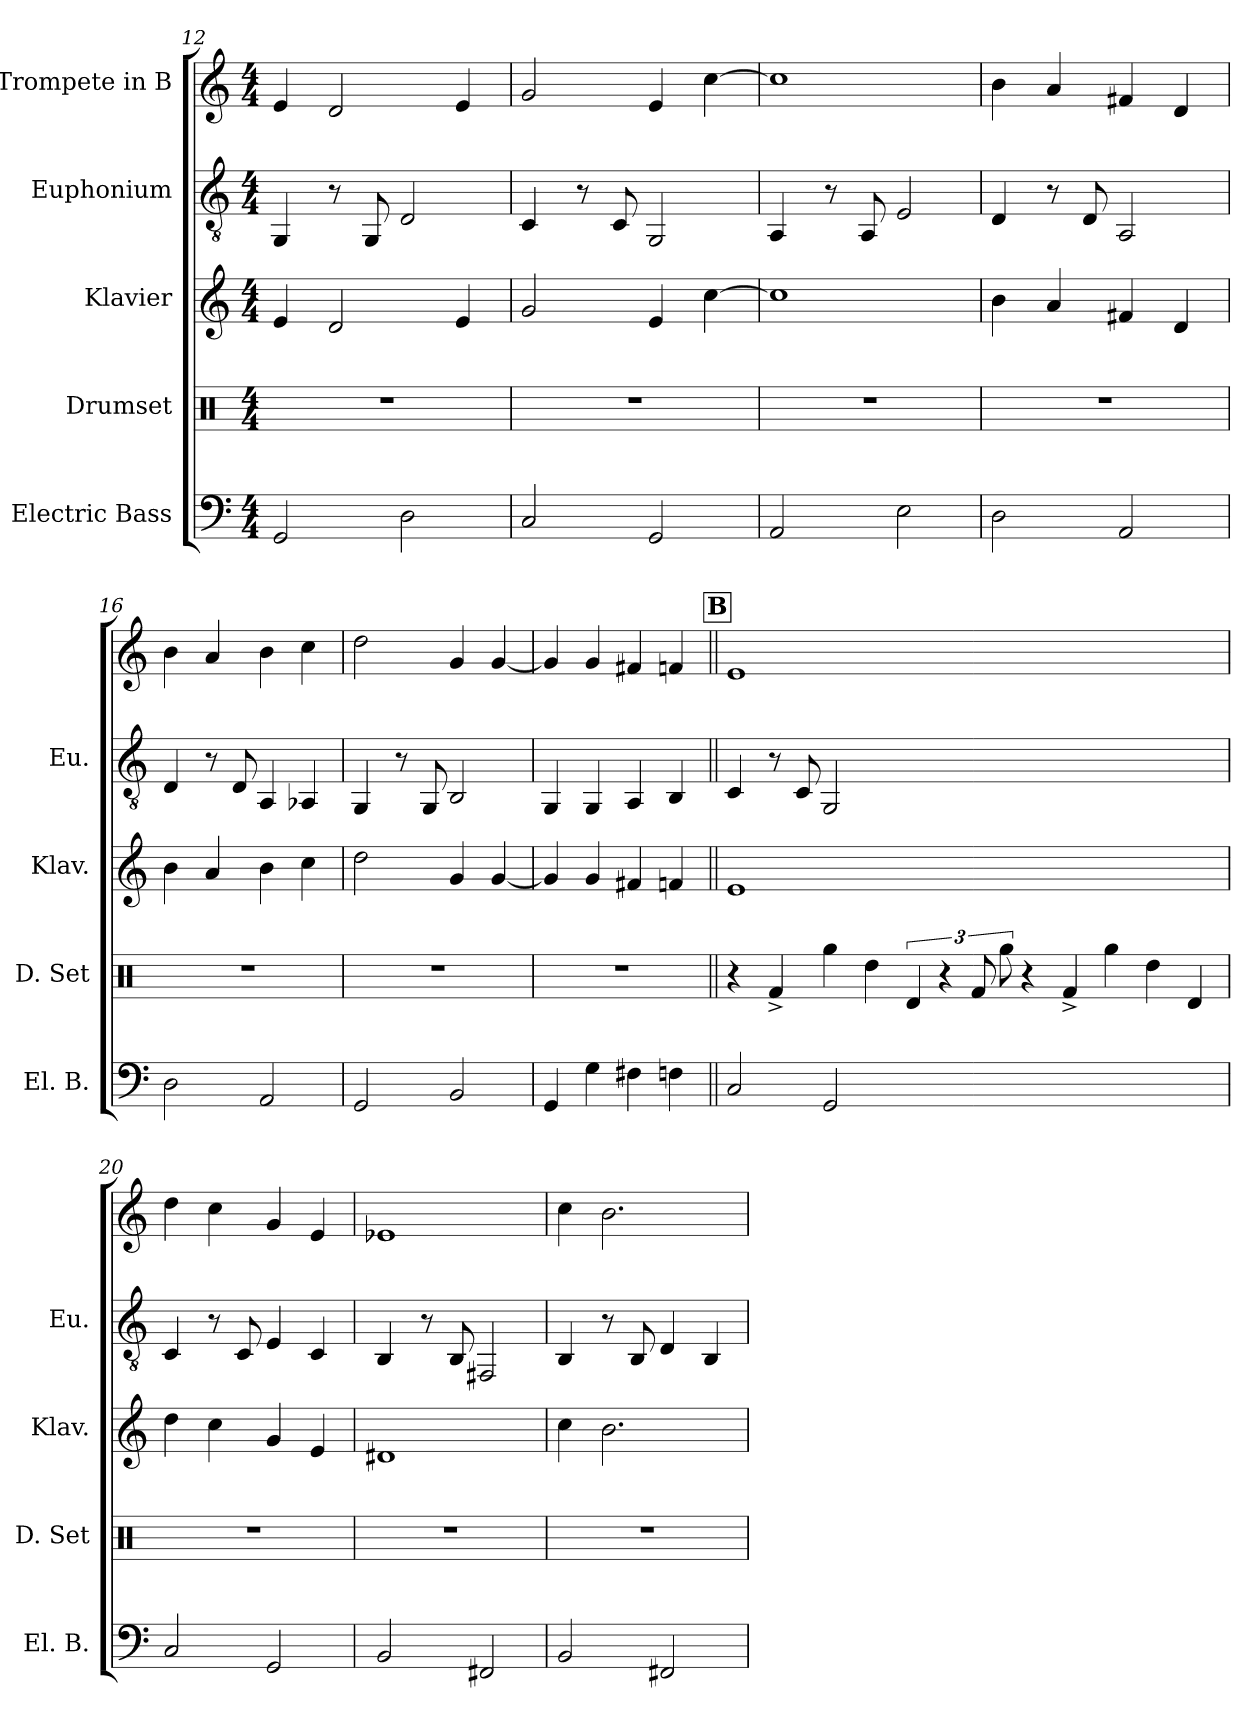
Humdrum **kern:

**kern	**kern	**kern	**kern	**kern
*part5	*part4	*part3	*part2	*part1
*staff5	*staff4	*staff3	*staff2	*staff1
*I"Electric Bass	*I"Drumset	*I"Klavier	*I"Euphonium	*I"Trompete in B
*I'El. B.	*I'D. Set	*I'Klav.	*I'Eu.	*
*clefF4	*clefX	*clefG2	*clefGv2	*clefG2
*ITrd7c12	*	*	*ITrd1c2	*ITrd1c2
*k[]	*k[]	*k[]	*k[b-e-]	*k[b-e-]
*M4/4	*M4/4	*M4/4	*M4/4	*M4/4
=12	=12	=12	=12	=12
2GGG	1r	4e	4FF	4d
.	.	2d	8r	2c
.	.	.	8FF	.
2DD	.	.	2C	.
.	.	4e	.	4d
=13	=13	=13	=13	=13
2CC	1r	2g	4BB-	2f
.	.	.	8r	.
.	.	.	8BB-	.
2GGG	.	4e	2FF	4d
.	.	[4cc	.	[4b-
=14	=14	=14	=14	=14
2AAA	1r	1cc]	4GG	1b-]
.	.	.	8r	.
.	.	.	8GG	.
2EE	.	.	2D	.
=15	=15	=15	=15	=15
2DD	1r	4b	4C	4a
.	.	4a	8r	4g
.	.	.	8C	.
2AAA	.	4f#X	2GG	4en
.	.	4d	.	4c
=16	=16	=16	=16	=16
2DD	1r	4b	4C	4a
.	.	4a	8r	4g
.	.	.	8C	.
2AAA	.	4b	4GG	4a
.	.	4cc	4GG-X	4b-
=17	=17	=17	=17	=17
2GGG	1r	2dd	4FF	2cc
.	.	.	8r	.
.	.	.	8FF	.
2BBB	.	4g	2AA	4f
.	.	[4g	.	[4f
=18	=18	=18	=18	=18
4GGG	1r	4g]	4FF	4f]
4GG	.	4g	4FF	4f
4FF#X	.	4f#X	4GG	4en
4FFn	.	4fn	4AA	4e-X
!!LO:REH:place=s1:a:B:fs=14:t=B
=19||	=19||	=19||	=19||	=19||
2CC	4r	1e	4BB-	1d
.	4Rf^	.	8r	.
.	.	.	8BB-	.
2GGG	4Rgg	.	2FF	.
.	4Rdd	.	.	.
1..ryy	6Rd	1..ryy	1..ryy	1..ryy
.	6r	.	.	.
.	12Rf	.	.	.
.	12Rgg	.	.	.
.	4r	.	.	.
.	4Rf^	.	.	.
.	4Rgg	.	.	.
.	4Rdd	.	.	.
.	4Rd	.	.	.
=20	=20	=20	=20	=20
2CC	1r	4dd	4BB-	4cc
.	.	4cc	8r	4b-
.	.	.	8BB-	.
2GGG	.	4g	4D	4f
.	.	4e	4BB-	4d
=21	=21	=21	=21	=21
2BBB	1r	1d#X	4AA	1d-X
.	.	.	8r	.
.	.	.	8AA	.
2FFF#X	.	.	2EEn	.
=22	=22	=22	=22	=22
2BBB	1r	4cc	4AA	4b-
.	.	2.b	8r	2.a
.	.	.	8AA	.
2FFF#X	.	.	4C	.
.	.	.	4AA	.
=	=	=	=	=
*-	*-	*-	*-	*-
